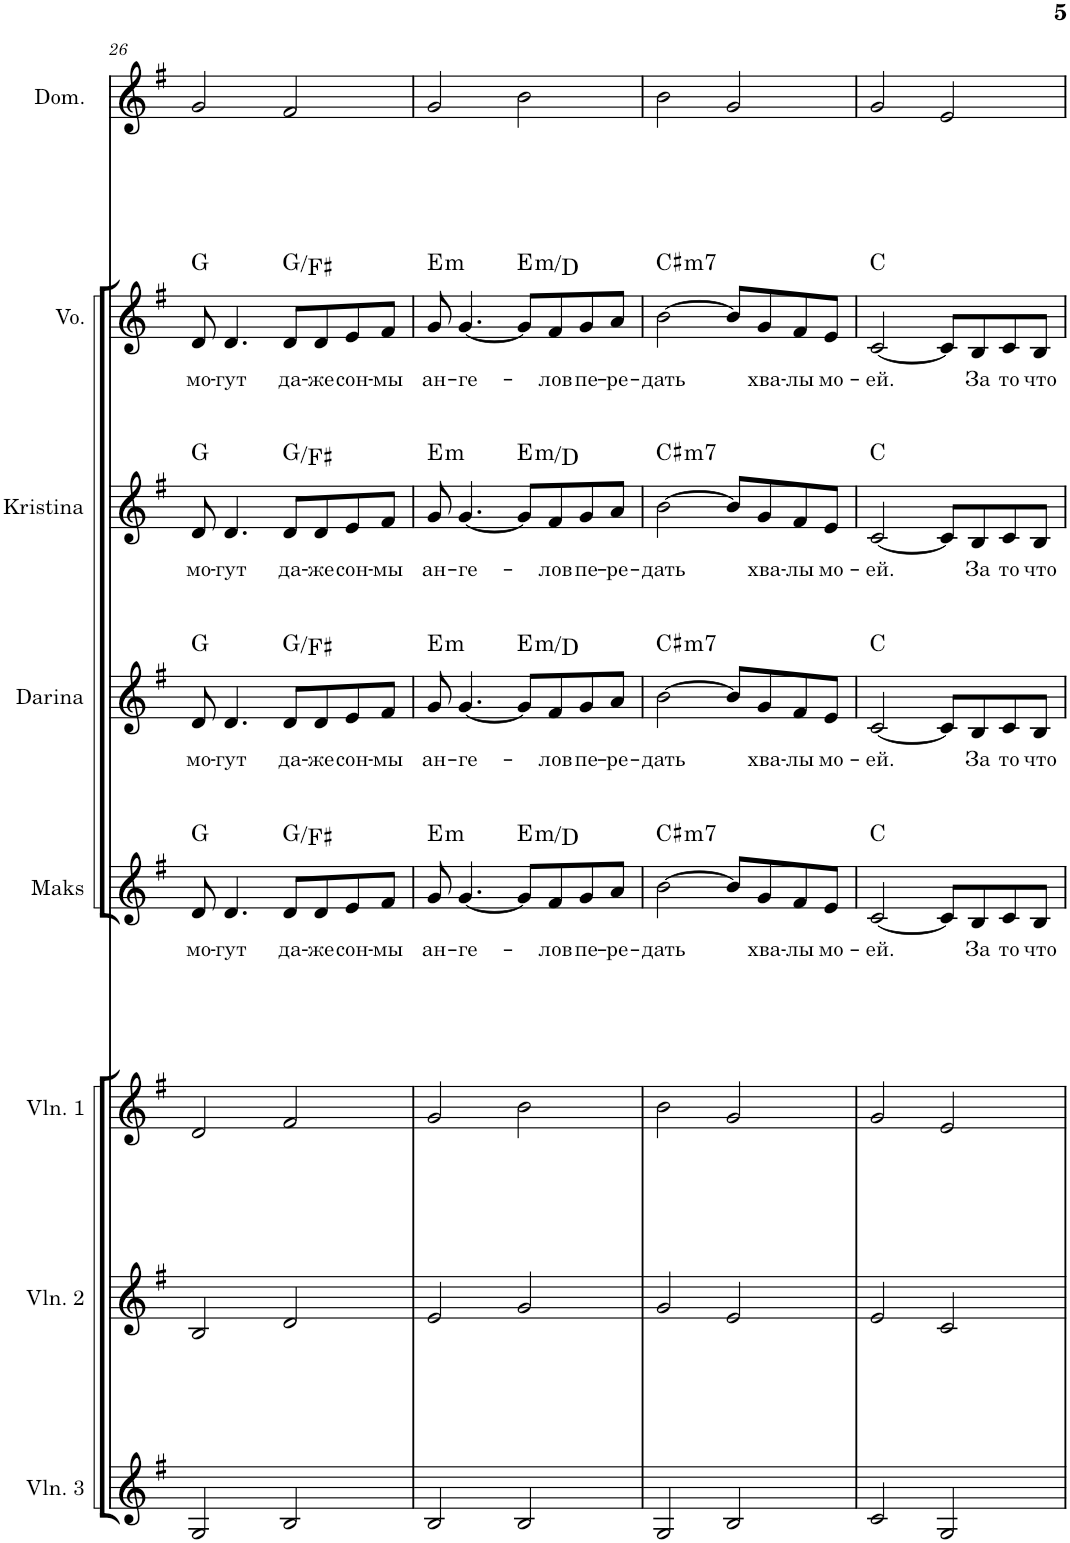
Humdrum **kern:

**kern	**kern	**kern	**kern	**text	**harte	**kern	**text	**harte	**kern	**text	**harte	**kern	**text	**harte	**kern
*part8	*part7	*part6	*part5	*part5	*part5	*part4	*part4	*part4	*part3	*part3	*part3	*part2	*part2	*part2	*part1
*staff8	*staff7	*staff6	*staff5	*staff5	*	*staff4	*staff4	*	*staff3	*staff3	*	*staff2	*staff2	*	*staff1
*I"Violin 3	*I"Violin 2	*I"Violin 1	*I"Maks	*	*	*I"Darina	*	*	*I"Kristina	*	*	*I"Voice	*	*	*I"Domra
*I'Vln. 3	*I'Vln. 2	*I'Vln. 1	*I'Maks	*	*	*I'Darina	*	*	*I'Kristina	*	*	*I'Vo.	*	*	*I'Dom.
!!LO:PB:g=z
*clefG2	*clefG2	*clefG2	*clefG2	*	*	*clefG2	*	*	*clefG2	*	*	*clefG2	*	*	*clefG2
*k[f#]	*k[f#]	*k[f#]	*k[f#]	*	*	*k[f#]	*	*	*k[f#]	*	*	*k[f#]	*	*	*k[f#]
*M4/4	*M4/4	*M4/4	*M4/4	*	*	*M4/4	*	*	*M4/4	*	*	*M4/4	*	*	*M4/4
=26	=26	=26	=26	=26	=26	=26	=26	=26	=26	=26	=26	=26	=26	=26	=26
!	!	!	!	!LO:LY:b	!	!	!LO:LY:b	!	!	!LO:LY:b	!	!	!LO:LY:b	!	!
2G/	2B/	2d/	8d/	мо-	G:maj	8d/	мо-	G:maj	8d/	мо-	G:maj	8d/	мо-	G:maj	2g/
!	!	!	!	!LO:LY:b	!	!	!LO:LY:b	!	!	!LO:LY:b	!	!	!LO:LY:b	!	!
.	.	.	4.d/	-гут	.	4.d/	-гут	.	4.d/	-гут	.	4.d/	-гут	.	.
!	!	!	!	!LO:LY:b	!	!	!LO:LY:b	!	!	!LO:LY:b	!	!	!LO:LY:b	!	!
2B/	2d/	2f#/	8d/L	да-	G:maj/7	8d/L	да-	G:maj/7	8d/L	да-	G:maj/7	8d/L	да-	G:maj/7	2f#/
!	!	!	!	!LO:LY:b	!	!	!LO:LY:b	!	!	!LO:LY:b	!	!	!LO:LY:b	!	!
.	.	.	8d/	-же	.	8d/	-же	.	8d/	-же	.	8d/	-же	.	.
!	!	!	!	!LO:LY:b	!	!	!LO:LY:b	!	!	!LO:LY:b	!	!	!LO:LY:b	!	!
.	.	.	8e/	сон-	.	8e/	сон-	.	8e/	сон-	.	8e/	сон-	.	.
!	!	!	!	!LO:LY:b	!	!	!LO:LY:b	!	!	!LO:LY:b	!	!	!LO:LY:b	!	!
.	.	.	8f#/J	-мы	.	8f#/J	-мы	.	8f#/J	-мы	.	8f#/J	-мы	.	.
=27	=27	=27	=27	=27	=27	=27	=27	=27	=27	=27	=27	=27	=27	=27	=27
!	!	!	!	!LO:LY:b	!LO:H:kt=m	!	!LO:LY:b	!LO:H:kt=m	!	!LO:LY:b	!LO:H:kt=m	!	!LO:LY:b	!LO:H:kt=m	!
2B/	2e/	2g/	8g/	ан-	E:min	8g/	ан-	E:min	8g/	ан-	E:min	8g/	ан-	E:min	2g/
!	!	!	!	!LO:LY:b	!	!	!LO:LY:b	!	!	!LO:LY:b	!	!	!LO:LY:b	!	!
.	.	.	[4.g/	-ге-	.	[4.g/	-ге-	.	[4.g/	-ге-	.	[4.g/	-ге-	.	.
!	!	!	!	!	!LO:H:kt=m	!	!	!LO:H:kt=m	!	!	!LO:H:kt=m	!	!	!LO:H:kt=m	!
2B/	2g/	2b\	8g/L]	.	E:min/b7	8g/L]	.	E:min/b7	8g/L]	.	E:min/b7	8g/L]	.	E:min/b7	2b\
!	!	!	!	!LO:LY:b	!	!	!LO:LY:b	!	!	!LO:LY:b	!	!	!LO:LY:b	!	!
.	.	.	8f#/	-лов	.	8f#/	-лов	.	8f#/	-лов	.	8f#/	-лов	.	.
!	!	!	!	!LO:LY:b	!	!	!LO:LY:b	!	!	!LO:LY:b	!	!	!LO:LY:b	!	!
.	.	.	8g/	пе-	.	8g/	пе-	.	8g/	пе-	.	8g/	пе-	.	.
!	!	!	!	!LO:LY:b	!	!	!LO:LY:b	!	!	!LO:LY:b	!	!	!LO:LY:b	!	!
.	.	.	8a/J	-ре-	.	8a/J	-ре-	.	8a/J	-ре-	.	8a/J	-ре-	.	.
=28	=28	=28	=28	=28	=28	=28	=28	=28	=28	=28	=28	=28	=28	=28	=28
!	!	!	!	!LO:LY:b	!LO:H:kt=m7	!	!LO:LY:b	!LO:H:kt=m7	!	!LO:LY:b	!LO:H:kt=m7	!	!LO:LY:b	!LO:H:kt=m7	!
2G/	2g/	2b\	[2b\	-дать	C#:min7	[2b\	-дать	C#:min7	[2b\	-дать	C#:min7	[2b\	-дать	C#:min7	2b\
2B/	2e/	2g/	8b/L]	.	.	8b/L]	.	.	8b/L]	.	.	8b/L]	.	.	2g/
!	!	!	!	!LO:LY:b	!	!	!LO:LY:b	!	!	!LO:LY:b	!	!	!LO:LY:b	!	!
.	.	.	8g/	хва-	.	8g/	хва-	.	8g/	хва-	.	8g/	хва-	.	.
!	!	!	!	!LO:LY:b	!	!	!LO:LY:b	!	!	!LO:LY:b	!	!	!LO:LY:b	!	!
.	.	.	8f#/	-лы	.	8f#/	-лы	.	8f#/	-лы	.	8f#/	-лы	.	.
!	!	!	!	!LO:LY:b	!	!	!LO:LY:b	!	!	!LO:LY:b	!	!	!LO:LY:b	!	!
.	.	.	8e/J	мо-	.	8e/J	мо-	.	8e/J	мо-	.	8e/J	мо-	.	.
=29	=29	=29	=29	=29	=29	=29	=29	=29	=29	=29	=29	=29	=29	=29	=29
!	!	!	!	!LO:LY:b	!	!	!LO:LY:b	!	!	!LO:LY:b	!	!	!LO:LY:b	!	!
2c/	2e/	2g/	[2c/	-ей.	C:maj	[2c/	-ей.	C:maj	[2c/	-ей.	C:maj	[2c/	-ей.	C:maj	2g/
2G/	2c/	2e/	8c/L]	.	.	8c/L]	.	.	8c/L]	.	.	8c/L]	.	.	2e/
!	!	!	!	!LO:LY:b	!	!	!LO:LY:b	!	!	!LO:LY:b	!	!	!LO:LY:b	!	!
.	.	.	8B/	За	.	8B/	За	.	8B/	За	.	8B/	За	.	.
!	!	!	!	!LO:LY:b	!	!	!LO:LY:b	!	!	!LO:LY:b	!	!	!LO:LY:b	!	!
.	.	.	8c/	то	.	8c/	то	.	8c/	то	.	8c/	то	.	.
!	!	!	!	!LO:LY:b	!	!	!LO:LY:b	!	!	!LO:LY:b	!	!	!LO:LY:b	!	!
.	.	.	8B/J	что	.	8B/J	что	.	8B/J	что	.	8B/J	что	.	.
=	=	=	=	=	=	=	=	=	=	=	=	=	=	=	=
*-	*-	*-	*-	*-	*-	*-	*-	*-	*-	*-	*-	*-	*-	*-	*-
